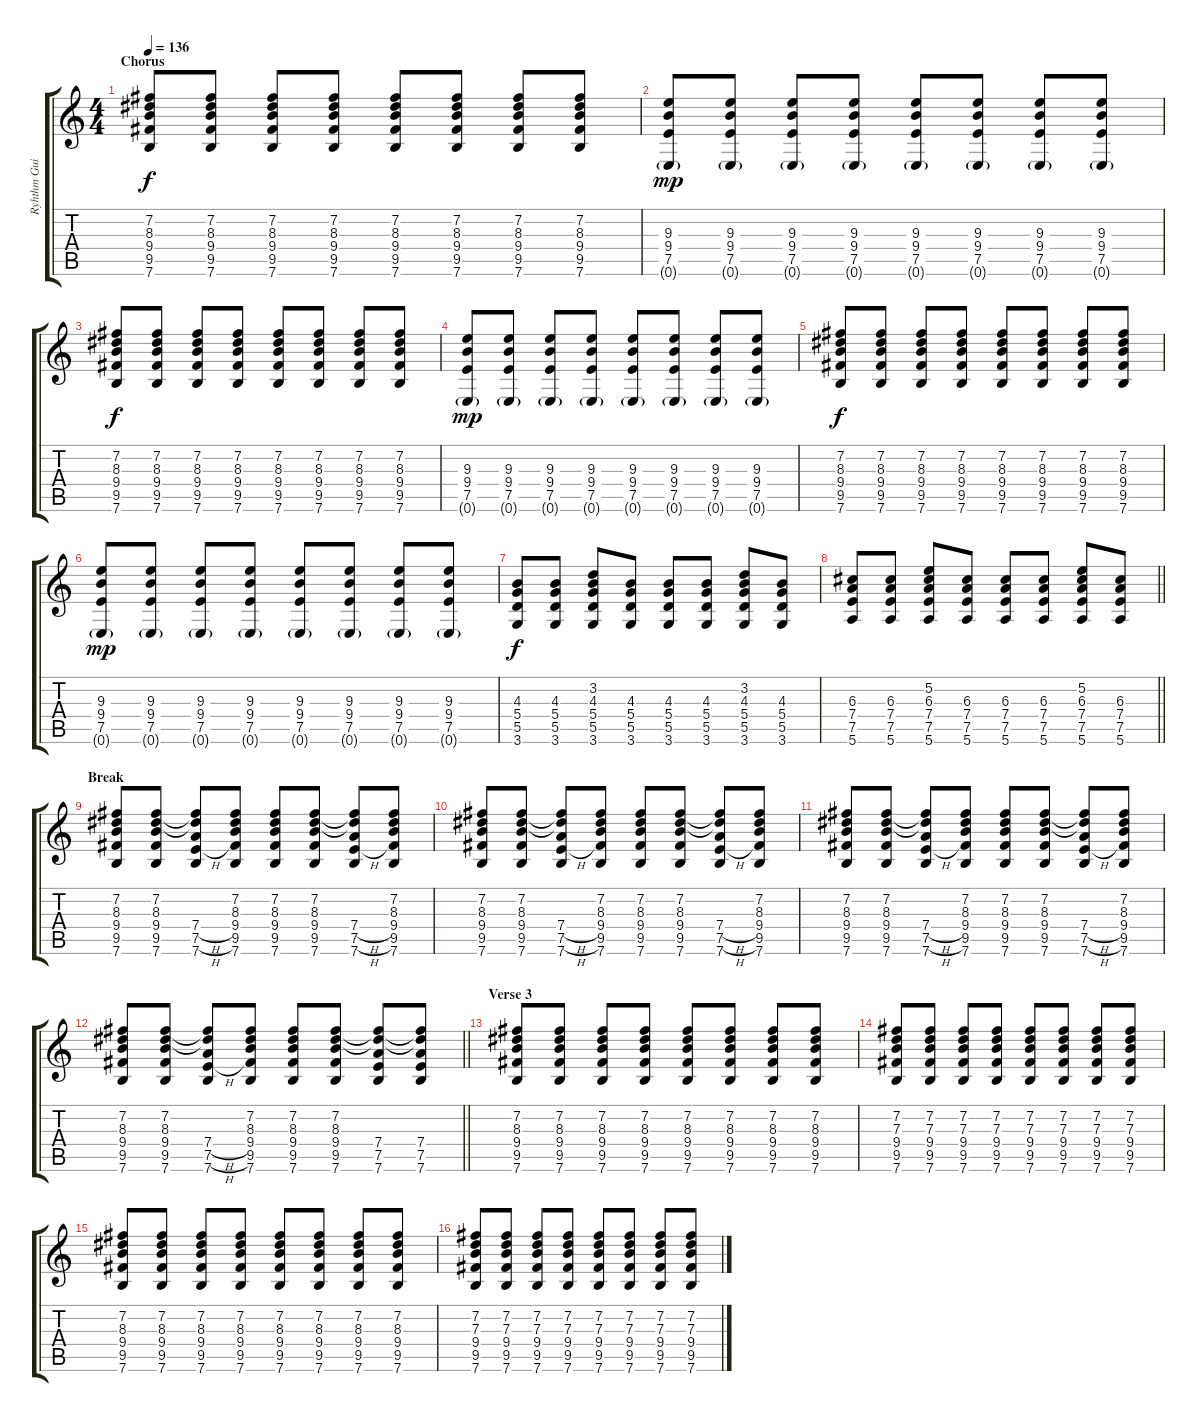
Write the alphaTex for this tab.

\track ("Ryhthm Guitar 1" "Ryhthm Gui") {instrument distortionguitar}
\staff {score tabs}
\tuning (E4 B3 G3 D3 A2 E2) {hide}
\ts (4 4)
\section ("" "Chorus")
\tempo 136
\clef g2
\ks c
(7.2 8.3 9.4 9.5 7.6).8{dy f} (7.2 8.3 9.4 9.5 7.6).8 (7.2 8.3 9.4 9.5 7.6).8 (7.2 8.3 9.4 9.5 7.6).8 (7.2 8.3 9.4 9.5 7.6).8 (7.2 8.3 9.4 9.5 7.6).8 (7.2 8.3 9.4 9.5 7.6).8 (7.2 8.3 9.4 9.5 7.6).8 |
(9.3 9.4 7.5 0.6{g}).8{dy mp} (9.3 9.4 7.5 0.6{g}).8 (9.3 9.4 7.5 0.6{g}).8 (9.3 9.4 7.5 0.6{g}).8 (9.3 9.4 7.5 0.6{g}).8 (9.3 9.4 7.5 0.6{g}).8 (9.3 9.4 7.5 0.6{g}).8 (9.3 9.4 7.5 0.6{g}).8 |
(7.2 8.3 9.4 9.5 7.6).8{dy f} (7.2 8.3 9.4 9.5 7.6).8 (7.2 8.3 9.4 9.5 7.6).8 (7.2 8.3 9.4 9.5 7.6).8 (7.2 8.3 9.4 9.5 7.6).8 (7.2 8.3 9.4 9.5 7.6).8 (7.2 8.3 9.4 9.5 7.6).8 (7.2 8.3 9.4 9.5 7.6).8 |
(9.3 9.4 7.5 0.6{g}).8{dy mp} (9.3 9.4 7.5 0.6{g}).8 (9.3 9.4 7.5 0.6{g}).8 (9.3 9.4 7.5 0.6{g}).8 (9.3 9.4 7.5 0.6{g}).8 (9.3 9.4 7.5 0.6{g}).8 (9.3 9.4 7.5 0.6{g}).8 (9.3 9.4 7.5 0.6{g}).8 |
(7.2 8.3 9.4 9.5 7.6).8{dy f} (7.2 8.3 9.4 9.5 7.6).8 (7.2 8.3 9.4 9.5 7.6).8 (7.2 8.3 9.4 9.5 7.6).8 (7.2 8.3 9.4 9.5 7.6).8 (7.2 8.3 9.4 9.5 7.6).8 (7.2 8.3 9.4 9.5 7.6).8 (7.2 8.3 9.4 9.5 7.6).8 |
(9.3 9.4 7.5 0.6{g}).8{dy mp} (9.3 9.4 7.5 0.6{g}).8 (9.3 9.4 7.5 0.6{g}).8 (9.3 9.4 7.5 0.6{g}).8 (9.3 9.4 7.5 0.6{g}).8 (9.3 9.4 7.5 0.6{g}).8 (9.3 9.4 7.5 0.6{g}).8 (9.3 9.4 7.5 0.6{g}).8 |
(4.3 5.4 5.5 3.6).8{dy f} (4.3 5.4 5.5 3.6).8 (3.2 4.3 5.4 5.5 3.6).8 (4.3 5.4 5.5 3.6).8 (4.3 5.4 5.5 3.6).8 (4.3 5.4 5.5 3.6).8 (3.2 4.3 5.4 5.5 3.6).8 (4.3 5.4 5.5 3.6).8 |
\barLineRight lightlight
(6.3 7.4 7.5 5.6).8 (6.3 7.4 7.5 5.6).8 (5.2 6.3 7.4 7.5 5.6).8 (6.3 7.4 7.5 5.6).8 (6.3 7.4 7.5 5.6).8 (6.3 7.4 7.5 5.6).8 (5.2 6.3 7.4 7.5 5.6).8 (6.3 7.4 7.5 5.6).8 |
\section ("" "Break")
(7.2 8.3 9.4 9.5 7.6).8 (7.2 8.3 9.4 9.5 7.6).8 (7.2{t} 8.3{t} 7.4{h} 7.5{h} 7.6).8 (7.2 8.3 9.4 9.5 7.6).8 (7.2 8.3 9.4 9.5 7.6).8 (7.2 8.3 9.4 9.5 7.6).8 (7.2{t} 8.3{t} 7.4{h} 7.5{h} 7.6).8 (7.2 8.3 9.4 9.5 7.6).8 |
(7.2 8.3 9.4 9.5 7.6).8 (7.2 8.3 9.4 9.5 7.6).8 (7.2{t} 8.3{t} 7.4{h} 7.5{h} 7.6).8 (7.2 8.3 9.4 9.5 7.6).8 (7.2 8.3 9.4 9.5 7.6).8 (7.2 8.3 9.4 9.5 7.6).8 (7.2{t} 8.3{t} 7.4{h} 7.5{h} 7.6).8 (7.2 8.3 9.4 9.5 7.6).8 |
(7.2 8.3 9.4 9.5 7.6).8 (7.2 8.3 9.4 9.5 7.6).8 (7.2{t} 8.3{t} 7.4{h} 7.5{h} 7.6).8 (7.2 8.3 9.4 9.5 7.6).8 (7.2 8.3 9.4 9.5 7.6).8 (7.2 8.3 9.4 9.5 7.6).8 (7.2{t} 8.3{t} 7.4{h} 7.5{h} 7.6).8 (7.2 8.3 9.4 9.5 7.6).8 |
\barLineRight lightlight
(7.2 8.3 9.4 9.5 7.6).8 (7.2 8.3 9.4 9.5 7.6).8 (7.2{t} 8.3{t} 7.4{h} 7.5{h} 7.6).8 (7.2 8.3 9.4 9.5 7.6).8 (7.2 8.3 9.4 9.5 7.6).8 (7.2 8.3 9.4 9.5 7.6).8 (7.2{t} 8.3{t} 7.4 7.5 7.6).8 (7.2{t} 8.3{t} 7.4 7.5 7.6).8 |
\section ("" "Verse 3")
(7.2 8.3 9.4 9.5 7.6).8 (7.2 8.3 9.4 9.5 7.6).8 (7.2 8.3 9.4 9.5 7.6).8 (7.2 8.3 9.4 9.5 7.6).8 (7.2 8.3 9.4 9.5 7.6).8 (7.2 8.3 9.4 9.5 7.6).8 (7.2 8.3 9.4 9.5 7.6).8 (7.2 8.3 9.4 9.5 7.6).8 |
(7.2 7.3 9.4 9.5 7.6).8 (7.2 7.3 9.4 9.5 7.6).8 (7.2 7.3 9.4 9.5 7.6).8 (7.2 7.3 9.4 9.5 7.6).8 (7.2 7.3 9.4 9.5 7.6).8 (7.2 7.3 9.4 9.5 7.6).8 (7.2 7.3 9.4 9.5 7.6).8 (7.2 7.3 9.4 9.5 7.6).8 |
(7.2 8.3 9.4 9.5 7.6).8 (7.2 8.3 9.4 9.5 7.6).8 (7.2 8.3 9.4 9.5 7.6).8 (7.2 8.3 9.4 9.5 7.6).8 (7.2 8.3 9.4 9.5 7.6).8 (7.2 8.3 9.4 9.5 7.6).8 (7.2 8.3 9.4 9.5 7.6).8 (7.2 8.3 9.4 9.5 7.6).8 |
(7.2 7.3 9.4 9.5 7.6).8 (7.2 7.3 9.4 9.5 7.6).8 (7.2 7.3 9.4 9.5 7.6).8 (7.2 7.3 9.4 9.5 7.6).8 (7.2 7.3 9.4 9.5 7.6).8 (7.2 7.3 9.4 9.5 7.6).8 (7.2 7.3 9.4 9.5 7.6).8 (7.2 7.3 9.4 9.5 7.6).8
